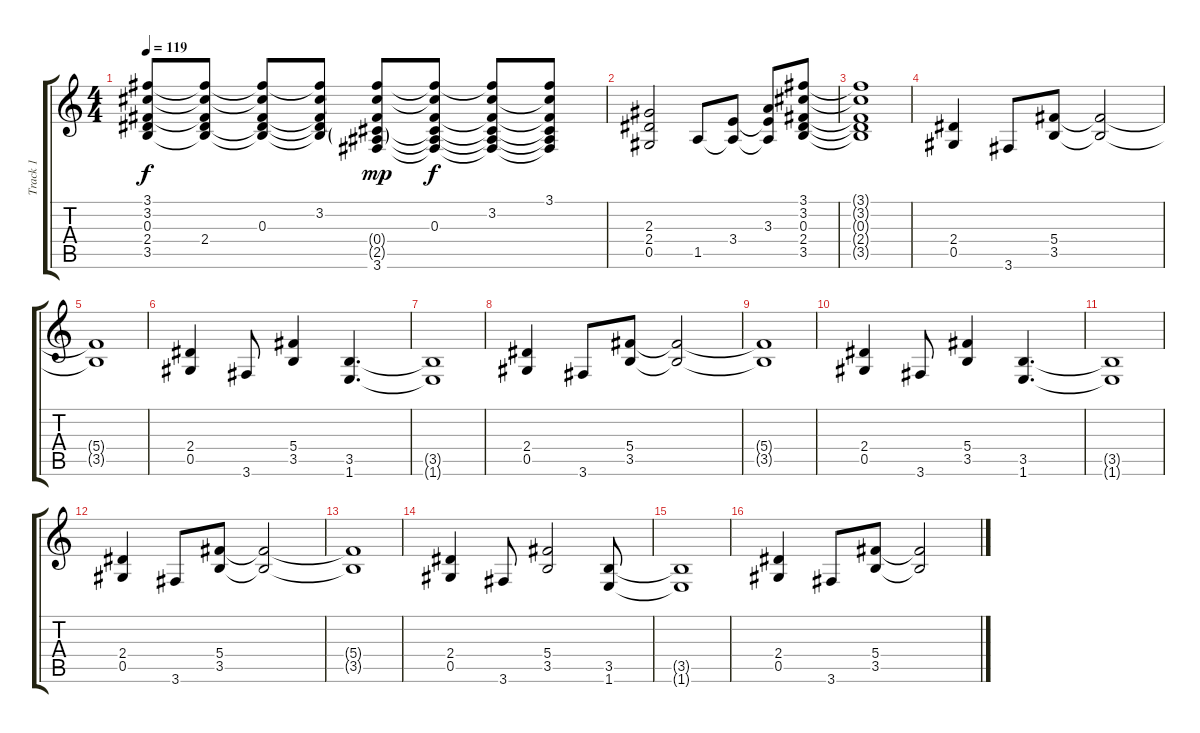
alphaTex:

\track ("Track 1" "Track 1") {instrument overdrivenguitar}
\staff {score tabs}
\tuning (Eb4 Bb3 Gb3 Db3 Ab2 Eb2) {hide}
\ts (4 4)
\tempo 119
\clef g2
\ks c
(3.1{t} 3.2{t} 0.3{t} 2.4{t} 3.5{t}).8{dy f} (3.1{t} 3.2{t} 0.3{t} 2.4 3.5{t}).8 (3.1{t} 3.2{t} 0.3 2.4{t} 3.5{t}).8 (3.1{t} 3.2 0.3{t} 2.4{t} 3.5{t}).8 (3.1{t} 3.2{t} 0.3{t} 0.4{g} 2.5{g} 3.6).8{dy mp} (3.1{t} 3.2{t} 0.3 0.4{t} 2.5{t} 3.6{t}).8{dy f} (3.1{t} 3.2 0.3{t} 0.4{t} 2.5{t} 3.6{t}).8 (3.1 3.2{t} 0.3{t} 0.4{t} 2.5{t} 3.6{t}).8 |
(2.3 2.4 0.5).2 1.5.8 (3.4 1.5{t}).8 (3.3 3.4{t} 1.5{t}).8 (3.1 3.2 0.3 2.4 3.5).8 |
(3.1{t} 3.2{t} 0.3{t} 2.4{t} 3.5{t}).1 |
(2.4 0.5).4{volume 12} 3.6.8 (5.4 3.5).8 (5.4{t} 3.5{t}).2 |
(5.4{t} 3.5{t}).1 |
(2.4 0.5).4 3.6.8 (5.4 3.5).4 (3.5 1.6).4{d} |
(3.5{t} 1.6{t}).1 |
(2.4 0.5).4 3.6.8 (5.4 3.5).8 (5.4{t} 3.5{t}).2 |
(5.4{t} 3.5{t}).1 |
(2.4 0.5).4 3.6.8 (5.4 3.5).4 (3.5 1.6).4{d} |
(3.5{t} 1.6{t}).1 |
(2.4 0.5).4 3.6.8 (5.4 3.5).8 (5.4{t} 3.5{t}).2 |
(5.4{t} 3.5{t}).1 |
(2.4 0.5).4 3.6.8 (5.4 3.5).2 (3.5 1.6).8 |
(3.5{t} 1.6{t}).1 |
(2.4 0.5).4 3.6.8 (5.4 3.5).8 (5.4{t} 3.5{t}).2
